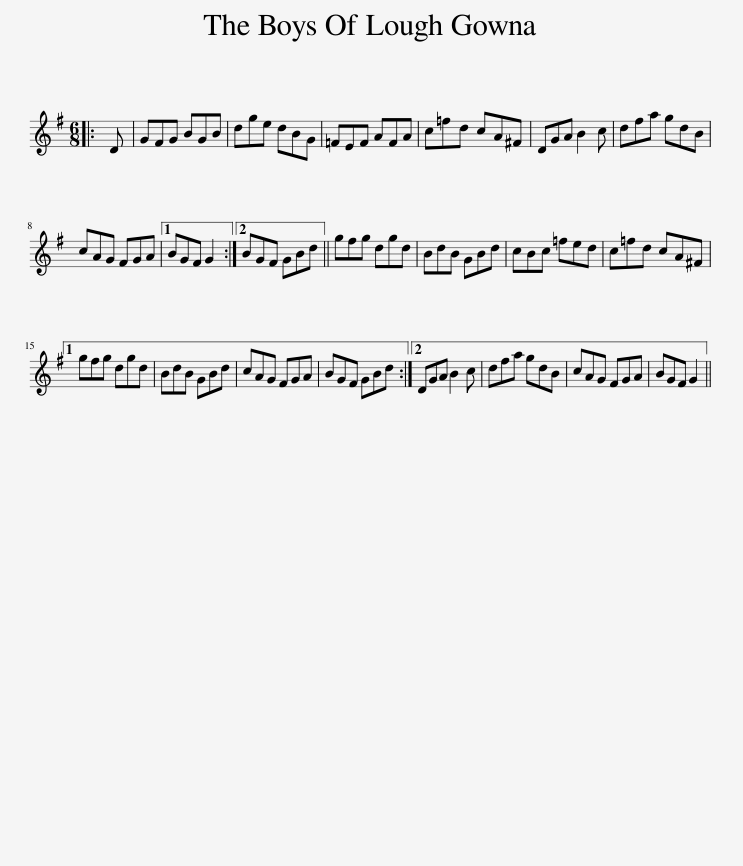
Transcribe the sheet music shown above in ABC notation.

X:1
L:1/8
M:6/8
I:linebreak $
K:G
V:1 treble
V:1
|: D | GFG BGB | dge dBG | =FEF AFA | c=fd cA^F | %5
 DGA B2 c | dfa gdB |$ cAG FGA |1 BGF G2 :|2 BGF GBd || %10
 gfg dgd | BdB GBd | cBc =fed | c=fd cA^F |1$ gfg dgd | %15
 BdB GBd | cAG FGA | BGF GBd :|2 DGA B2 c | dfa gdB | %20
 cAG FGA | BGF G2 || %22
